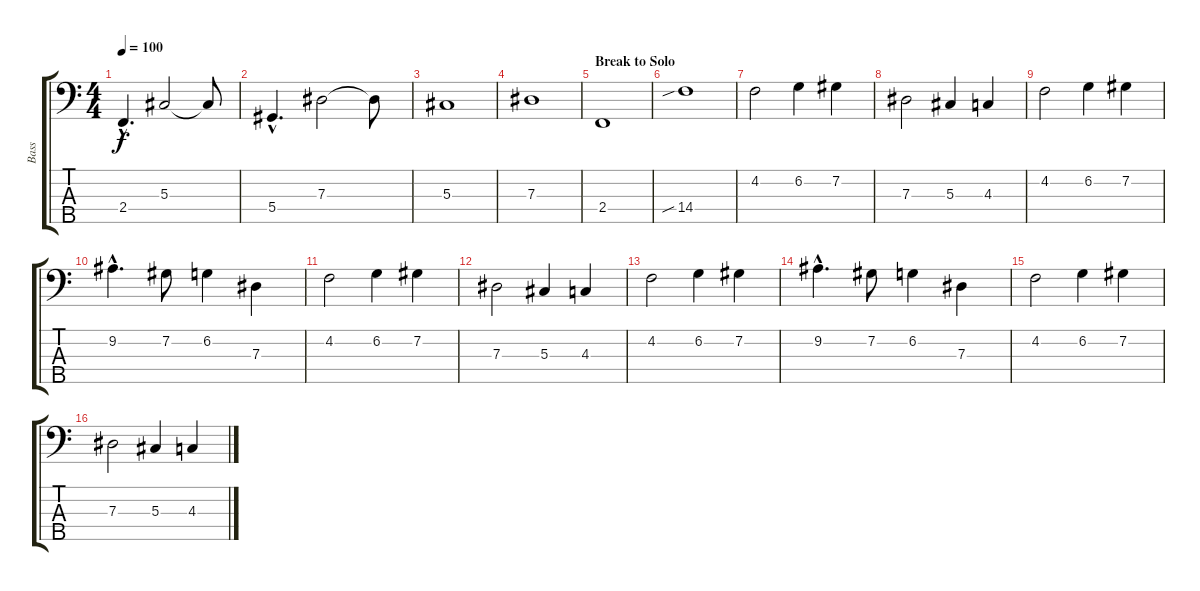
\track ("Bass" "Bass") {instrument electricbassfinger}
\staff {score tabs}
\tuning (Gb2 Db2 Ab1 Eb1 Bb0) {hide}
\ts (4 4)
\tempo 100
\clef f4
\ks c
2.4{hac}.4{d dy f} 5.3.2 5.3{t}.8 |
5.4{hac}.4{d} 7.3.2 7.3{t}.8 |
5.3.1 |
7.3.1 |
\section ("" "Break to Solo")
2.4.1 |
14.4{sib}.1 |
4.2.2 6.2.4 7.2.4 |
7.3.2 5.3.4 4.3.4 |
4.2.2 6.2.4 7.2.4 |
9.2{hac}.4{d} 7.2.8 6.2.4 7.3.4 |
4.2.2 6.2.4 7.2.4 |
7.3.2 5.3.4 4.3.4 |
4.2.2 6.2.4 7.2.4 |
9.2{hac}.4{d} 7.2.8 6.2.4 7.3.4 |
4.2.2 6.2.4 7.2.4 |
7.3.2 5.3.4 4.3.4
